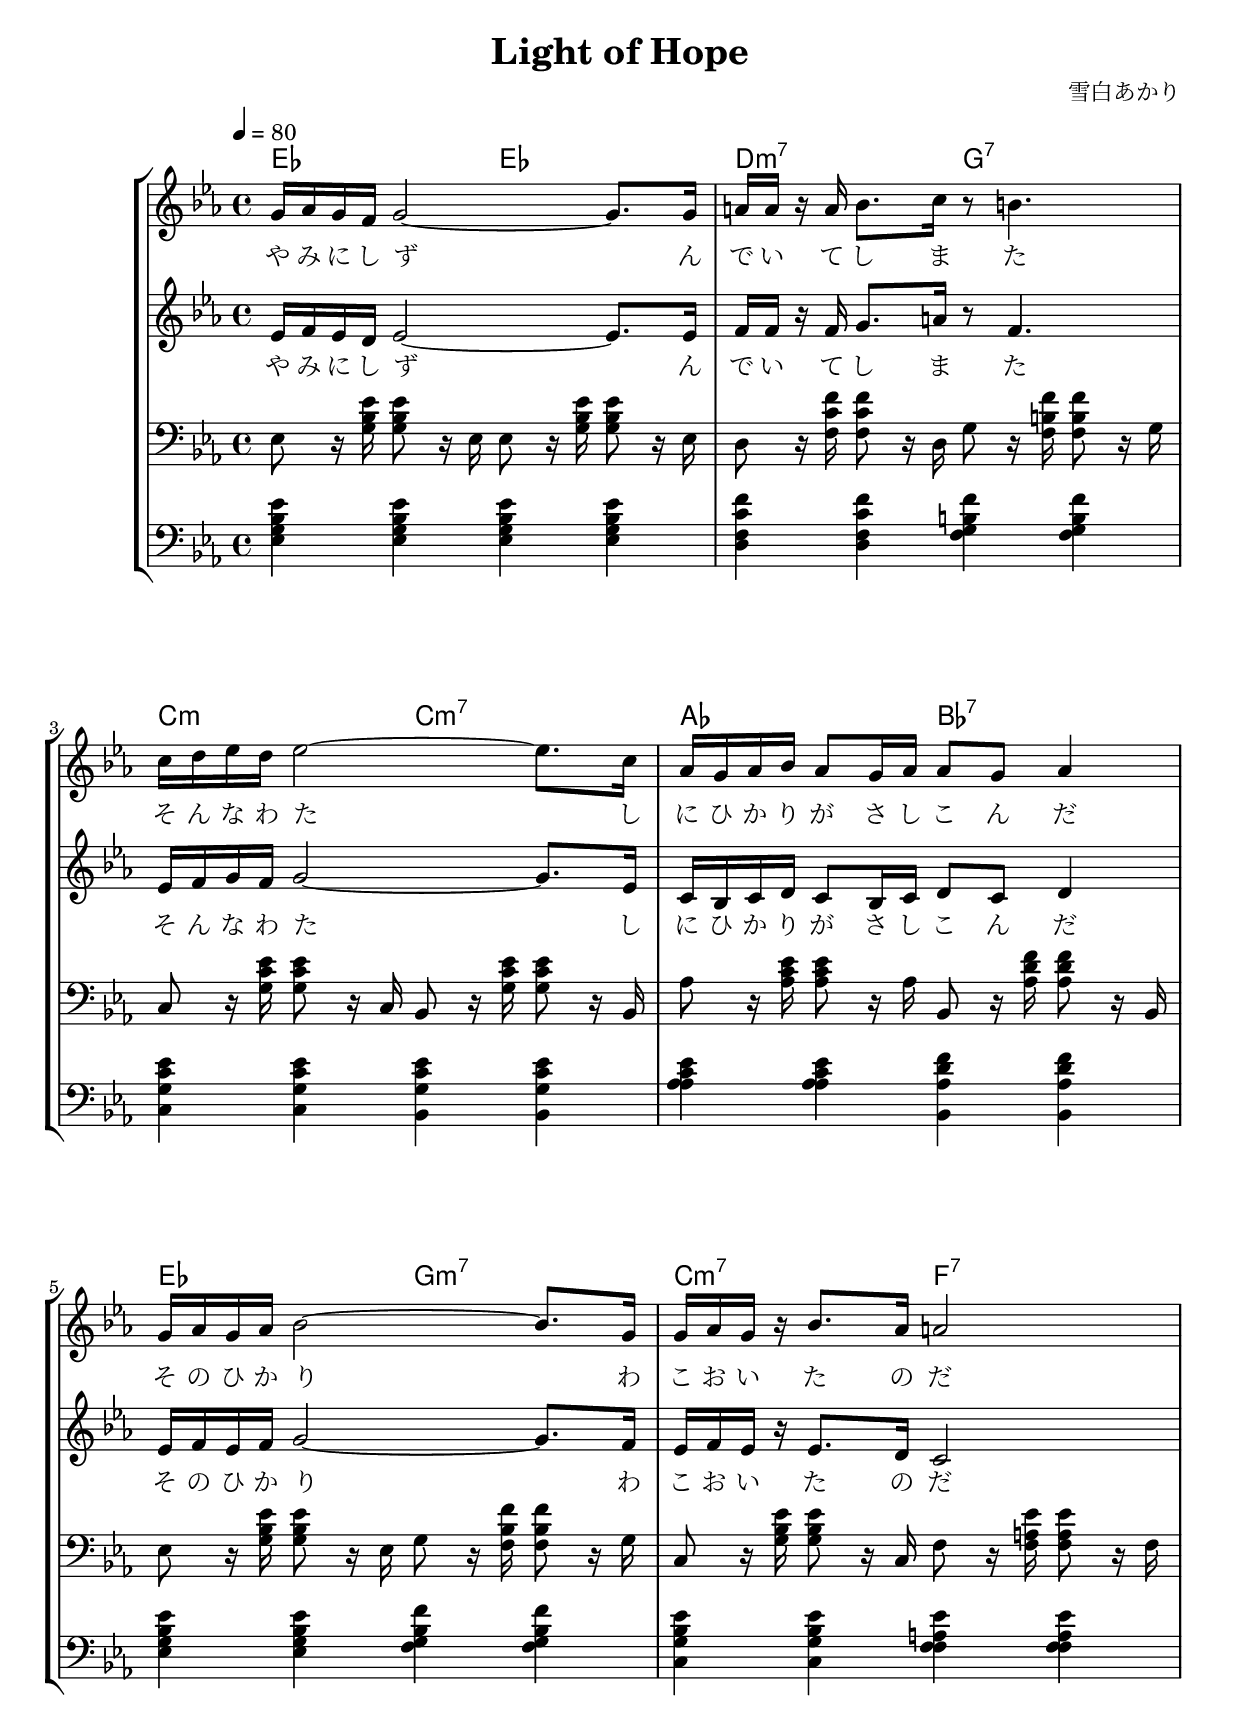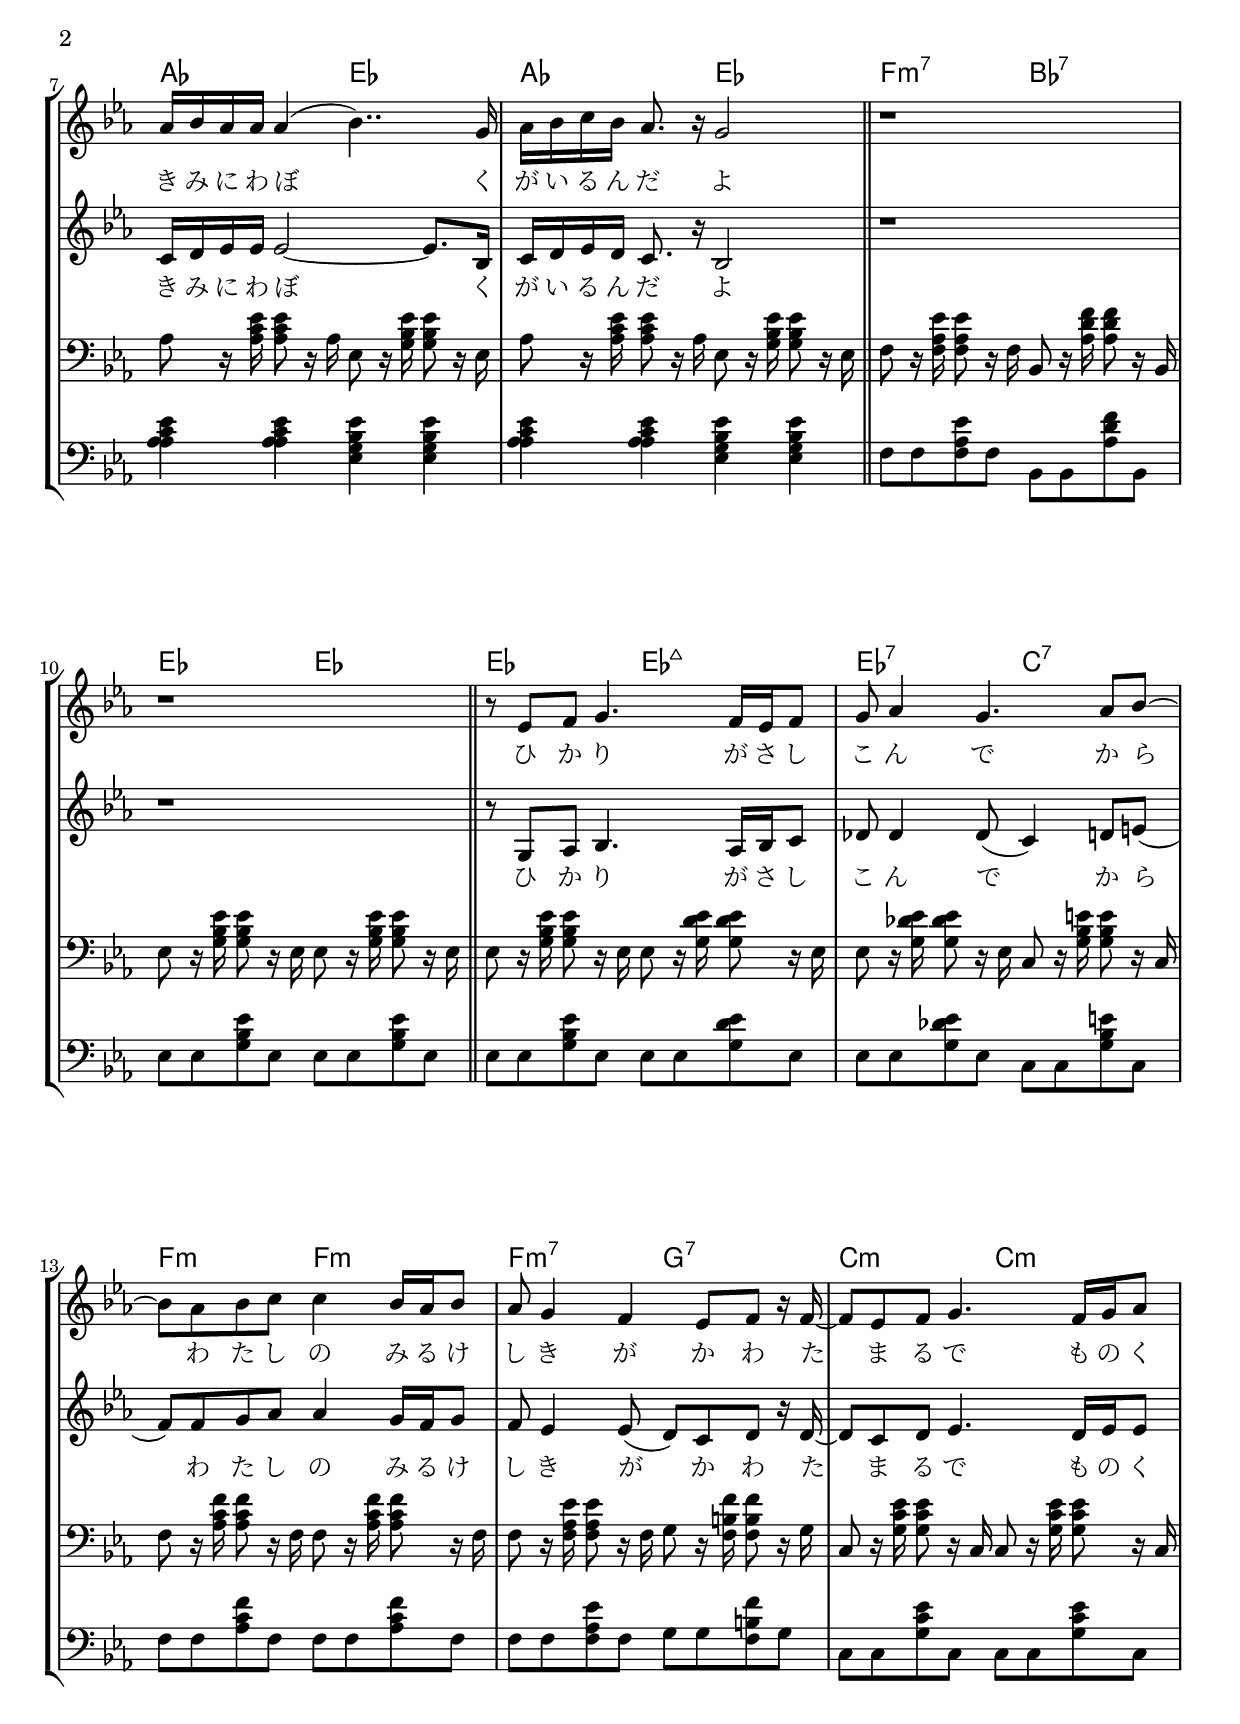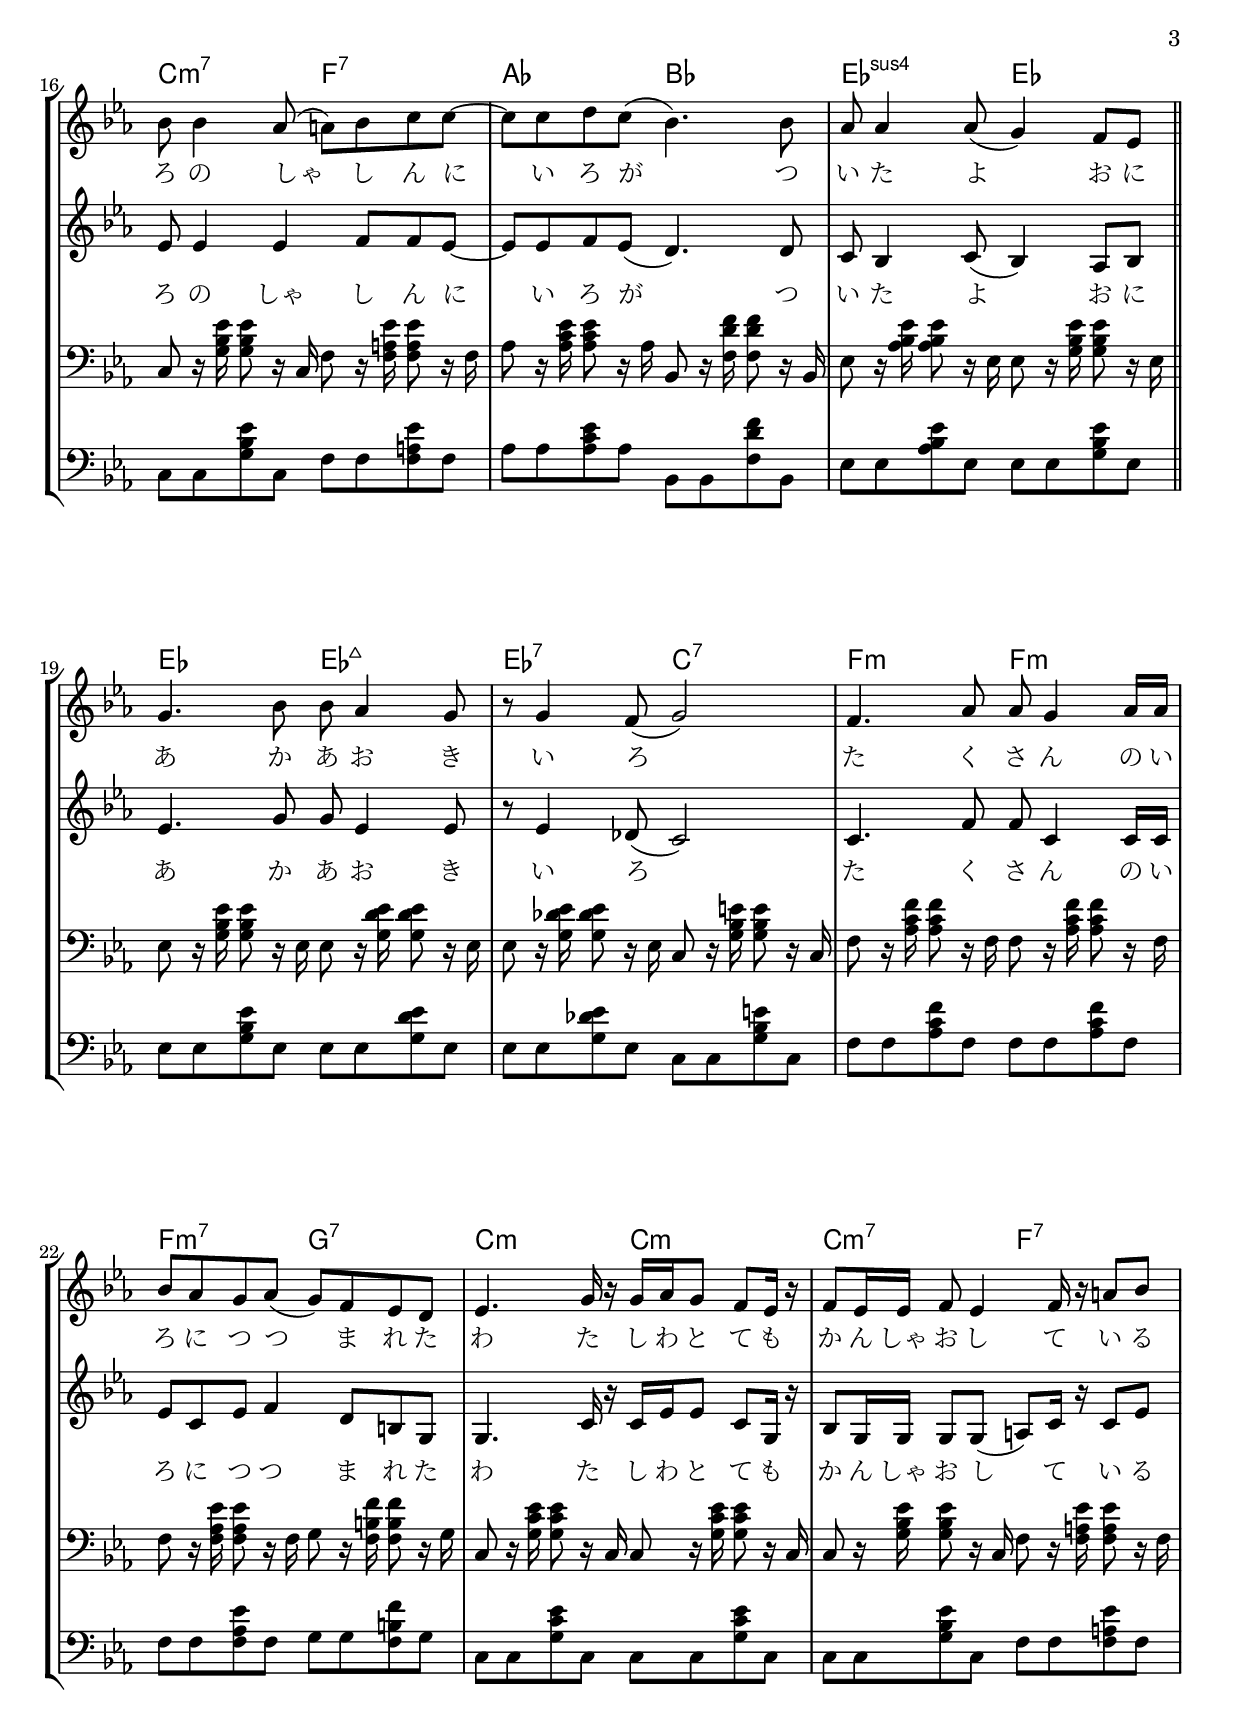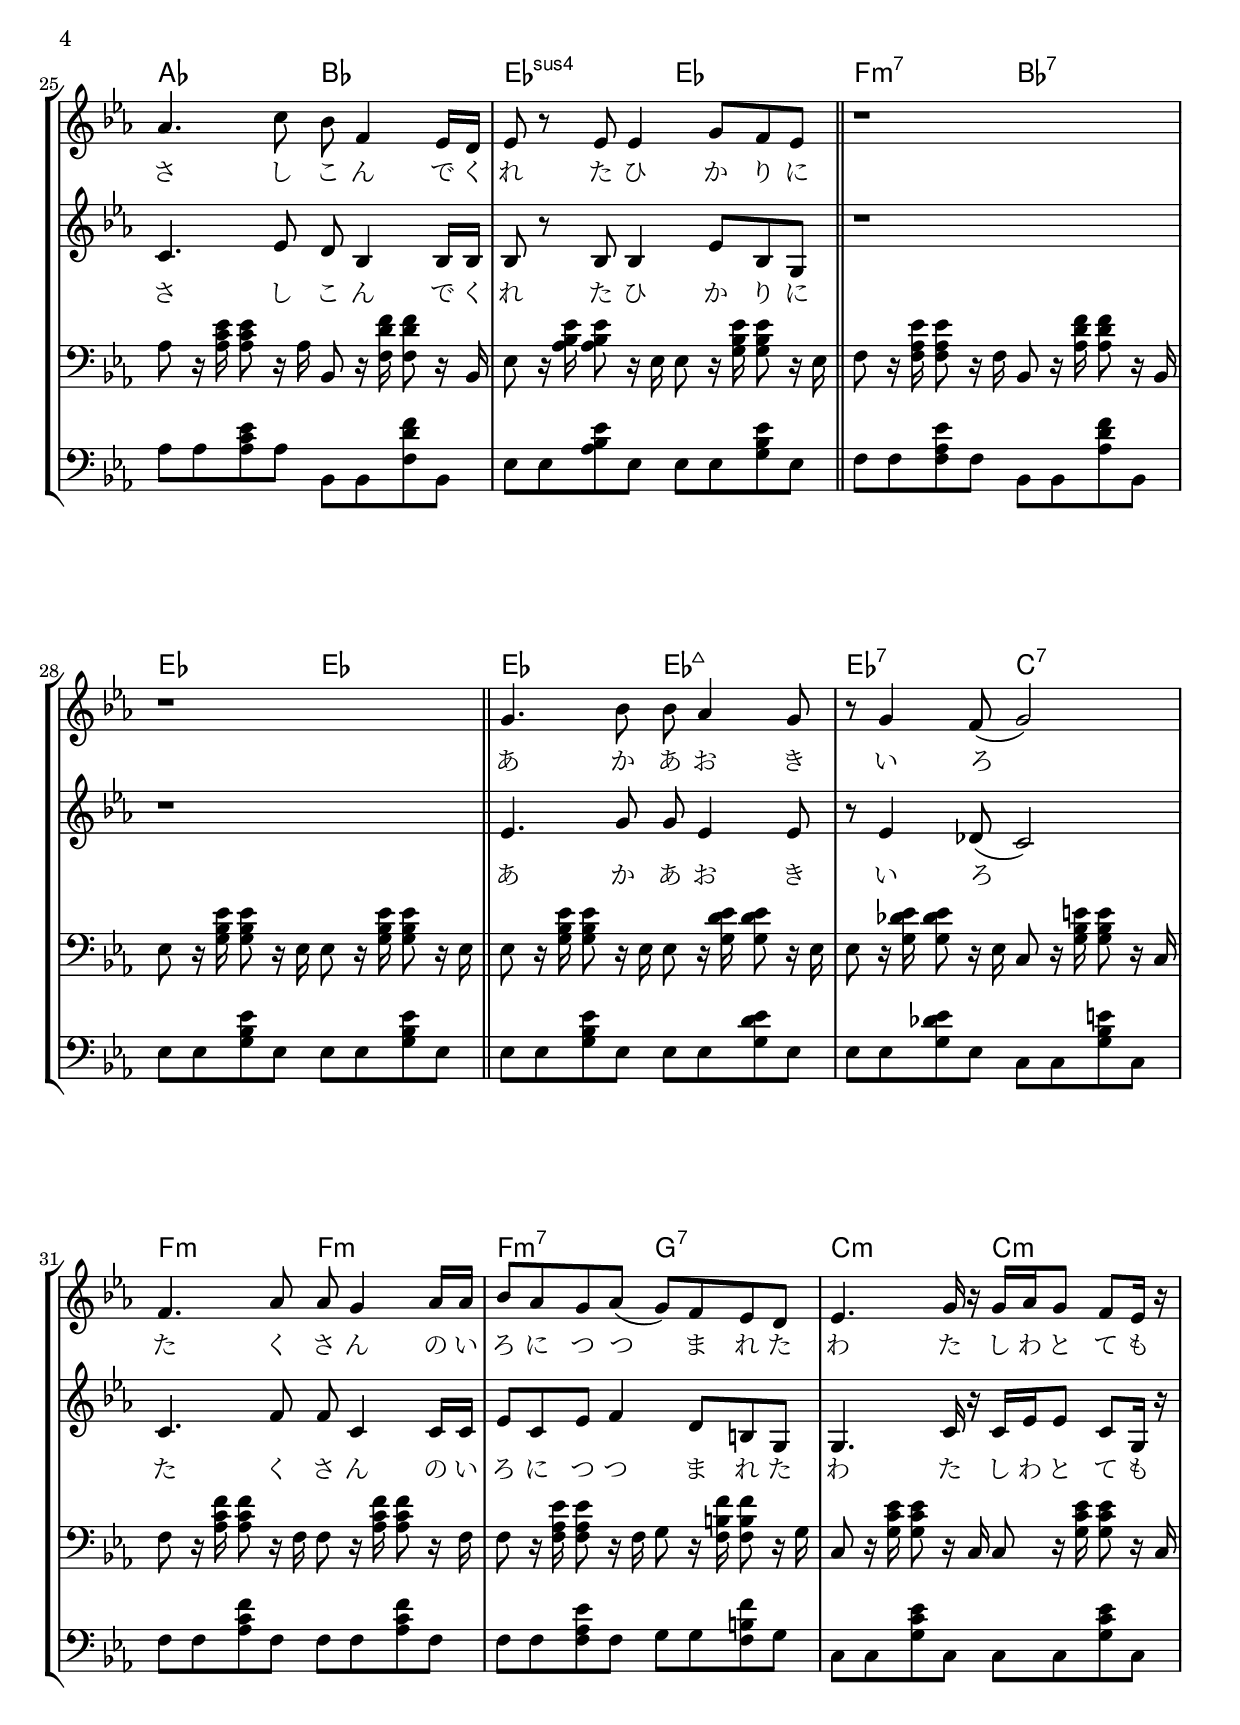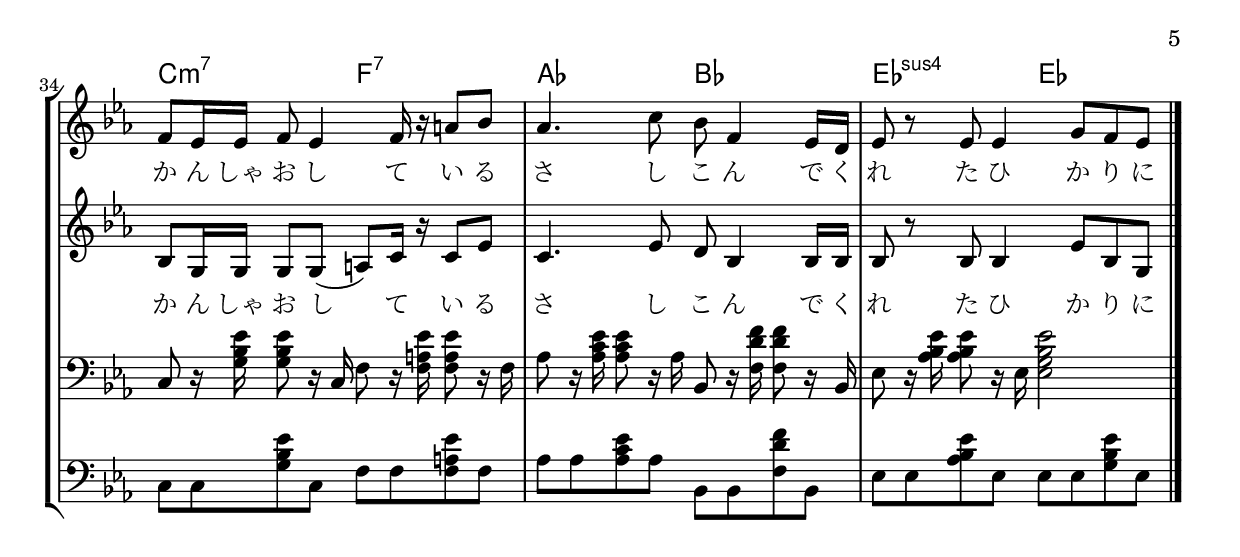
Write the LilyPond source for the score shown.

\version "2.12.1"

\header {
	title = \markup {"Light of Hope"}
	composer = \markup \center-column {雪白あかり}
}

harmony = \chordmode {
	es2 es d:min7 g:7 c:m c:min7 as bes:7 es g:min7 c:min7 f:7 as es as es 

	f:min7 bes:7 es es 

	es es:maj7 es:7 c:7 f:m f:m f:min7 g:7 c:m c:m c:min7 f:7 as bes es:sus4 es 

	es es:maj7 es:7 c:7 f:m f:m f:min7 g:7 c:m c:m c:min7 f:7 as bes es:sus4 es 

	f:min7 bes:7 es es 

	es es:maj7 es:7 c:7 f:m f:m f:min7 g:7 c:m c:m c:min7 f:7 as bes es:sus4 es 
}

melody = {
	\set Staff.midiInstrument = #"mmi0.42"
		\key es \major
	\tempo 4 = 80
g'16  as'16  g'16  f'16  g'2~g'8.  g'16 
	a'16  a'16  r16  a'16  bes'8.  c''16  r8  b'4. 
	c''16  d''16  es''16  d''16  es''2~es''8.  c''16 
	as'16  g'16  as'16  bes'16  as'8  g'16  as'16  as'8  g'8  as'4 
	g'16  as'16  g'16  as'16  bes'2~bes'8.  g'16 
	g'16  as'16  g'16  r16  bes'8.  as'16  a'2 
	as'16  bes'16  as'16  as'16  as'4  (bes'4..)  g'16 
	as'16  bes'16  c''16  bes'16  as'8.  r16  g'2
	r1 | r1   
	\set Staff.midiInstrument = #"mmi0.42"
	r8 es'8  f'8  g'4.  f'16  es'16  f'8 
	g'8  as'4  g'4.  as'8  bes'8~ 
	bes'8  as'8  bes'8  c''8  c''4  bes'16  as'16  bes'8 
	as'8  g'4  f'4  es'8  f'8  r16  f'16~ 
	f'8  es'8  f'8  g'4.  f'16  g'16  as'8 
	bes'8  bes'4  as'8  (a'8)  bes'8  c''8  c''8~ 
	c''8  c''8  d''8  c''8  (bes'4.)  bes'8 
	as'8  as'4  as'8  (g'4)  f'8  es'8
	\set Staff.midiInstrument = #"mmi0.42"
	g'4.  bes'8  bes'8  as'4  g'8 
	r8  g'4  f'8  (g'2) 
	f'4.  as'8  as'8  g'4  as'16  as'16 
	bes'8  as'8  g'8  as'8  (g'8)  f'8  es'8  d'8 
	es'4.  g'16  r16  g'16  as'16  g'8  f'8  es'16  r16 
	f'8  es'16  es'16  f'8  es'4  f'16  r16  a'8  bes'8 
	as'4.  c''8  bes'8  f'4  es'16  d'16 
	es'8  r8  es'8  es'4  g'8  f'8  es'8
	r1 | r1   
	\set Staff.midiInstrument = #"mmi0.42"
	g'4.  bes'8  bes'8  as'4  g'8 
	r8  g'4  f'8  (g'2) 
	f'4.  as'8  as'8  g'4  as'16  as'16 
	bes'8  as'8  g'8  as'8  (g'8)  f'8  es'8  d'8 
	es'4.  g'16  r16  g'16  as'16  g'8  f'8  es'16  r16 
	f'8  es'16  es'16  f'8  es'4  f'16  r16  a'8  bes'8 
	as'4.  c''8  bes'8  f'4  es'16  d'16 
	es'8  r8  es'8  es'4  g'8  f'8  es'8
	\bar "|."
}

words = \lyricmode {
	や  み  に  し  ず  ん  で  い  て  し  ま  た  そ  ん  な  わ  た  し  に  ひ  か  り  が  さ  し  こ  ん  だ  そ  の  ひ  か  り  わ  こ  お  い  た  の  だ  き  み  に  わ  ぼ  く  が  い  る  ん  だ  よ  
	
	ひ  か  り  が  さ  し  こ  ん  で  か  ら  わ  た  し  の  み  る  け  し  き  が  か  わ  た  ま  る  で  も  の  く  ろ  の  しゃ  し  ん  に  い  ろ  が  つ  い  た  よ  お  に  
	あ  か  あ  お  き  い  ろ  た  く  さ  ん  の  い  ろ  に  つ  つ  ま  れ  た  わ  た  し  わ  と  て  も  か  ん  しゃ  お  し  て  い  る  さ  し  こ  ん  で  く  れ  た  ひ  か  り  に  
	
	あ  か  あ  お  き  い  ろ  た  く  さ  ん  の  い  ろ  に  つ  つ  ま  れ  た  わ  た  し  わ  と  て  も  か  ん  しゃ  お  し  て  い  る  さ  し  こ  ん  で  く  れ  た  ひ  か  り  に  
}

secondmelody = {
	\set Staff.midiInstrument = #"mmi0.42"
		\key es \major
	\tempo 4 = 80
es'16  f'16  es'16  d'16  es'2~es'8.  es'16 
	f'16  f'16  r16  f'16  g'8.  a'16  r8  f'4. 
	es'16  f'16  g'16  f'16  g'2~g'8.  es'16 
	c'16  bes16  c'16  d'16  c'8  bes16  c'16  d'8  c'8  d'4 
	es'16  f'16  es'16  f'16  g'2~g'8.  f'16 
	es'16  f'16  es'16  r16  es'8.  d'16  c'2 
	c'16  d'16  es'16  es'16  es'2~es'8.  bes16 
	c'16  d'16  es'16  d'16  c'8.  r16  bes2
	r1 | r1   
	\set Staff.midiInstrument = #"mmi0.42"
	r8 g8  as8  bes4.  as16  bes16  c'8 
	des'8  des'4  des'8  (c'4)  d'8  e'8 
	(f'8)  f'8  g'8  as'8  as'4  g'16  f'16  g'8 
	f'8  es'4  es'8  (d'8)  c'8  d'8  r16  d'16~ 
	d'8  c'8  d'8  es'4.  d'16  es'16  es'8 
	es'8  es'4  es'4  f'8  f'8  es'8~ 
	es'8  es'8  f'8  es'8  (d'4.)  d'8 
	c'8  bes4  c'8  (bes4)  as8  bes8
	\set Staff.midiInstrument = #"mmi0.42"
	es'4.  g'8  g'8  es'4  es'8 
	r8  es'4  des'8  (c'2) 
	c'4.  f'8  f'8  c'4  c'16  c'16 
	es'8  c'8  es'8  f'4  d'8  b8  g8 
	g4.  c'16  r16  c'16  es'16  es'8  c'8  g16  r16 
	bes8  g16  g16  g8  g8  (a8)  c'16  r16  c'8  es'8 
	c'4.  es'8  d'8  bes4  bes16  bes16 
	bes8  r8  bes8  bes4  es'8  bes8  g8
	r1 | r1   
	\set Staff.midiInstrument = #"mmi0.42"
	es'4.  g'8  g'8  es'4  es'8 
	r8  es'4  des'8  (c'2) 
	c'4.  f'8  f'8  c'4  c'16  c'16 
	es'8  c'8  es'8  f'4  d'8  b8  g8 
	g4.  c'16  r16  c'16  es'16  es'8  c'8  g16  r16 
	bes8  g16  g16  g8  g8  (a8)  c'16  r16  c'8  es'8 
	c'4.  es'8  d'8  bes4  bes16  bes16 
	bes8  r8  bes8  bes4  es'8  bes8  g8
	\bar "|."
}

secondwords = \lyricmode {
	や  み  に  し  ず  ん  で  い  て  し  ま  た  そ  ん  な  わ  た  し  に  ひ  か  り  が  さ  し  こ  ん  だ  そ  の  ひ  か  り  わ  こ  お  い  た  の  だ  き  み  に  わ  ぼ  く  が  い  る  ん  だ  よ  
	
	ひ  か  り  が  さ  し  こ  ん  で  か  ら  わ  た  し  の  み  る  け  し  き  が  か  わ  た  ま  る  で  も  の  く  ろ  の  しゃ  し  ん  に  い  ろ  が  つ  い  た  よ  お  に  
	あ  か  あ  お  き  い  ろ  た  く  さ  ん  の  い  ろ  に  つ  つ  ま  れ  た  わ  た  し  わ  と  て  も  か  ん  しゃ  お  し  て  い  る  さ  し  こ  ん  で  く  れ  た  ひ  か  り  に  
	
	あ  か  あ  お  き  い  ろ  た  く  さ  ん  の  い  ろ  に  つ  つ  ま  れ  た  わ  た  し  わ  と  て  も  か  ん  しゃ  お  し  て  い  る  さ  し  こ  ん  で  く  れ  た  ひ  か  り  に  
}

tempochange = {
	\tempo 4 = 80
	r1 | r1 | r1 | r1 | r1 | r1 | r1 | r1 \bar "||"
	\tempo 4 = 80
	r1 | r1 \bar "||"
	\tempo 4 = 80
	r1 | r1 | r1 | r1 | r1 | r1 | r1 | r1 \bar "||"
	\tempo 4 = 80
	r1 | r1 | r1 | r1 | r1 | r1 | r1 | r1 \bar "||"
	\tempo 4 = 80
	r1 | r1 \bar "||"
	\tempo 4 = 80
	r1 | r1 | r1 | r1 | r1 | r1 | r1 | r1 \bar "|."
}

mainacc = {
	\clef bass
	\set Staff.midiInstrument = #"Electric Grand"
	\key es \major
	\tempo 4 = 80
	es8 r16 <g bes es'>16 <g bes es'>8 r16 es16
	es8 r16 <g bes es'>16 <g bes es'>8 r16 es16
	d8 r16 <f c' f'>16 <f c' f'>8 r16 d16
	g8 r16 <f b f'>16 <f b f'>8 r16 g16
	c8 r16 <g c' es'>16 <g c' es'>8 r16 c16
	bes,8 r16 <g c' es'>16 <g c' es'>8 r16 bes,16
	as8 r16 <as c' es'>16 <as c' es'>8 r16 as16
	bes,8 r16 <as d' f'>16 <as d' f'>8 r16 bes,16
	es8 r16 <g bes es'>16 <g bes es'>8 r16 es16
	g8 r16 <f bes f'>16 <f bes f'>8 r16 g16
	c8 r16 <g bes es'>16 <g bes es'>8 r16 c16
	f8 r16 <f a es'>16 <f a es'>8 r16 f16
	as8 r16 <as c' es'>16 <as c' es'>8 r16 as16
	es8 r16 <g bes es'>16 <g bes es'>8 r16 es16
	as8 r16 <as c' es'>16 <as c' es'>8 r16 as16
	es8 r16 <g bes es'>16 <g bes es'>8 r16 es16
	\bar "||"

	\set Staff.midiInstrument = #"Electric Grand"
	f8 r16 <f as es'>16 <f as es'>8 r16 f16
	bes,8 r16 <as d' f'>16 <as d' f'>8 r16 bes,16
	es8 r16 <g bes es'>16 <g bes es'>8 r16 es16
	es8 r16 <g bes es'>16 <g bes es'>8 r16 es16
	\bar "||"

	\set Staff.midiInstrument = #"Electric Grand"
	es8 r16 <g bes es'>16 <g bes es'>8 r16 es16
	es8 r16 <g d' es'>16 <g d' es'>8 r16 es16
	es8 r16 <g des' es'>16 <g des' es'>8 r16 es16
	c8 r16 <g bes e'>16 <g bes e'>8 r16 c16
	f8 r16 <as c' f'>16 <as c' f'>8 r16 f16
	f8 r16 <as c' f'>16 <as c' f'>8 r16 f16
	f8 r16 <f as es'>16 <f as es'>8 r16 f16
	g8 r16 <f b f'>16 <f b f'>8 r16 g16
	c8 r16 <g c' es'>16 <g c' es'>8 r16 c16
	c8 r16 <g c' es'>16 <g c' es'>8 r16 c16
	c8 r16 <g bes es'>16 <g bes es'>8 r16 c16
	f8 r16 <f a es'>16 <f a es'>8 r16 f16
	as8 r16 <as c' es'>16 <as c' es'>8 r16 as16
	bes,8 r16 <f d' f'>16 <f d' f'>8 r16 bes,16
	es8 r16 <as bes es'>16 <as bes es'>8 r16 es16
	es8 r16 <g bes es'>16 <g bes es'>8 r16 es16
	\bar "||"

	\set Staff.midiInstrument = #"Electric Grand"
	es8 r16 <g bes es'>16 <g bes es'>8 r16 es16
	es8 r16 <g d' es'>16 <g d' es'>8 r16 es16
	es8 r16 <g des' es'>16 <g des' es'>8 r16 es16
	c8 r16 <g bes e'>16 <g bes e'>8 r16 c16
	f8 r16 <as c' f'>16 <as c' f'>8 r16 f16
	f8 r16 <as c' f'>16 <as c' f'>8 r16 f16
	f8 r16 <f as es'>16 <f as es'>8 r16 f16
	g8 r16 <f b f'>16 <f b f'>8 r16 g16
	c8 r16 <g c' es'>16 <g c' es'>8 r16 c16
	c8 r16 <g c' es'>16 <g c' es'>8 r16 c16
	c8 r16 <g bes es'>16 <g bes es'>8 r16 c16
	f8 r16 <f a es'>16 <f a es'>8 r16 f16
	as8 r16 <as c' es'>16 <as c' es'>8 r16 as16
	bes,8 r16 <f d' f'>16 <f d' f'>8 r16 bes,16
	es8 r16 <as bes es'>16 <as bes es'>8 r16 es16
	es8 r16 <g bes es'>16 <g bes es'>8 r16 es16
	\bar "||"

	\set Staff.midiInstrument = #"Electric Grand"
	f8 r16 <f as es'>16 <f as es'>8 r16 f16
	bes,8 r16 <as d' f'>16 <as d' f'>8 r16 bes,16
	es8 r16 <g bes es'>16 <g bes es'>8 r16 es16
	es8 r16 <g bes es'>16 <g bes es'>8 r16 es16
	\bar "||"

	\set Staff.midiInstrument = #"Electric Grand"
	es8 r16 <g bes es'>16 <g bes es'>8 r16 es16
	es8 r16 <g d' es'>16 <g d' es'>8 r16 es16
	es8 r16 <g des' es'>16 <g des' es'>8 r16 es16
	c8 r16 <g bes e'>16 <g bes e'>8 r16 c16
	f8 r16 <as c' f'>16 <as c' f'>8 r16 f16
	f8 r16 <as c' f'>16 <as c' f'>8 r16 f16
	f8 r16 <f as es'>16 <f as es'>8 r16 f16
	g8 r16 <f b f'>16 <f b f'>8 r16 g16
	c8 r16 <g c' es'>16 <g c' es'>8 r16 c16
	c8 r16 <g c' es'>16 <g c' es'>8 r16 c16
	c8 r16 <g bes es'>16 <g bes es'>8 r16 c16
	f8 r16 <f a es'>16 <f a es'>8 r16 f16
	as8 r16 <as c' es'>16 <as c' es'>8 r16 as16
	bes,8 r16 <f d' f'>16 <f d' f'>8 r16 bes,16
	es8 r16 <as bes es'>16 <as bes es'>8 r16 es16
	<es g bes es'>2
	\bar "|."
}

subacc = {
	\clef bass
	\set Staff.midiInstrument = #"Rock Organ"
	\key es \major
	\tempo 4 = 80
	<es g bes es'>4 <es g bes es'>4
	<es g bes es'>4 <es g bes es'>4
	<d f c' f'>4 <d f c' f'>4
	<g f b f'>4 <g f b f'>4
	<c g c' es'>4 <c g c' es'>4
	<bes, g c' es'>4 <bes, g c' es'>4
	<as as c' es'>4 <as as c' es'>4
	<bes, as d' f'>4 <bes, as d' f'>4
	<es g bes es'>4 <es g bes es'>4
	<g f bes f'>4 <g f bes f'>4
	<c g bes es'>4 <c g bes es'>4
	<f f a es'>4 <f f a es'>4
	<as as c' es'>4 <as as c' es'>4
	<es g bes es'>4 <es g bes es'>4
	<as as c' es'>4 <as as c' es'>4
	<es g bes es'>4 <es g bes es'>4
	\bar "||"

	\set Staff.midiInstrument = #"Distorted Guitar"
	f8 f8 <f as es'>8 f8
	bes,8 bes,8 <as d' f'>8 bes,8
	es8 es8 <g bes es'>8 es8
	es8 es8 <g bes es'>8 es8
	\bar "||"

	\set Staff.midiInstrument = #"Distorted Guitar"
	es8 es8 <g bes es'>8 es8
	es8 es8 <g d' es'>8 es8
	es8 es8 <g des' es'>8 es8
	c8 c8 <g bes e'>8 c8
	f8 f8 <as c' f'>8 f8
	f8 f8 <as c' f'>8 f8
	f8 f8 <f as es'>8 f8
	g8 g8 <f b f'>8 g8
	c8 c8 <g c' es'>8 c8
	c8 c8 <g c' es'>8 c8
	c8 c8 <g bes es'>8 c8
	f8 f8 <f a es'>8 f8
	as8 as8 <as c' es'>8 as8
	bes,8 bes,8 <f d' f'>8 bes,8
	es8 es8 <as bes es'>8 es8
	es8 es8 <g bes es'>8 es8
	\bar "||"

	\set Staff.midiInstrument = #"Distorted Guitar"
	es8 es8 <g bes es'>8 es8
	es8 es8 <g d' es'>8 es8
	es8 es8 <g des' es'>8 es8
	c8 c8 <g bes e'>8 c8
	f8 f8 <as c' f'>8 f8
	f8 f8 <as c' f'>8 f8
	f8 f8 <f as es'>8 f8
	g8 g8 <f b f'>8 g8
	c8 c8 <g c' es'>8 c8
	c8 c8 <g c' es'>8 c8
	c8 c8 <g bes es'>8 c8
	f8 f8 <f a es'>8 f8
	as8 as8 <as c' es'>8 as8
	bes,8 bes,8 <f d' f'>8 bes,8
	es8 es8 <as bes es'>8 es8
	es8 es8 <g bes es'>8 es8
	\bar "||"

	\set Staff.midiInstrument = #"Distorted Guitar"
	f8 f8 <f as es'>8 f8
	bes,8 bes,8 <as d' f'>8 bes,8
	es8 es8 <g bes es'>8 es8
	es8 es8 <g bes es'>8 es8
	\bar "||"

	\set Staff.midiInstrument = #"Distorted Guitar"
	es8 es8 <g bes es'>8 es8
	es8 es8 <g d' es'>8 es8
	es8 es8 <g des' es'>8 es8
	c8 c8 <g bes e'>8 c8
	f8 f8 <as c' f'>8 f8
	f8 f8 <as c' f'>8 f8
	f8 f8 <f as es'>8 f8
	g8 g8 <f b f'>8 g8
	c8 c8 <g c' es'>8 c8
	c8 c8 <g c' es'>8 c8
	c8 c8 <g bes es'>8 c8
	f8 f8 <f a es'>8 f8
	as8 as8 <as c' es'>8 as8
	bes,8 bes,8 <f d' f'>8 bes,8
	es8 es8 <as bes es'>8 es8
	es8 es8 <g bes es'>8 es8
	\bar "|."
}

percA = {
	\drummode {
	r1  |r1  |r1  |r1  |r1  |r1  |r1  |r2 r8 hho4 hho8  \bar "||"
	r8 hho8 hho8 hho8 hho8 hho8 hho8 hho8  |hho8 hho8 hho2.  \bar "||"
	r8 hho8 hho8 hho8 hho8 hho8 hho8 hho8  |hho8 hho8 hho8 hho8 hho8 hho8 hho8 hho8  |r8 hho8 hho8 hho8 hho8 hho8 hho8 hho8  |hho8 hho8 hho8 hho8 hho2  |r8 hho8 hho8 hho8 hho8 hho8 hho8 hho8  |hho8 hho8 hho8 hho8 hho8 hho8 hho8 hho8  |r8 hho8 hho8 hho8 hho8 hho8 hho8 hho8  |hho8 hho8 hho2.  \bar "||"
	cymc1  |r1  |r1  |r1  |cymc1  |r1  |r1  |r1  \bar "||"
	r8 hho8 hho8 hho8 hho8 hho8 hho8 hho8  |hho8 hho8 hho2.  \bar "||"
	cymc1  |r1  |r1  |r1  |cymc1  |r1  |r1  |r1  \bar "|."
	}
}

percB = {
	\drummode {
	r4. hhp2 hhp8  |r4. hhp2 hhp8  |r4. hhp2 hhp8  |r4. hhp2 hhp8  |r4. hhp2 hhp8  |r4. hhp2 hhp8  |r4. hhp2 hhp8  |hhp4 hhp4 hhp4 hhp4  \bar "||"
	r8 sn4 sn4 sn4 sn8  |r8 sn8. sn16 sn8 sn16 sn16 sn16 sn8. sn8  \bar "||"
	r8 sn4 sn4 sn4 sn8  |r8 sn4 sn4 sn4 sn8  |r8 sn4 sn4 sn4 sn8  |r8 sn4 sn8 sn8 sn16 sn4 r16  |r8 sn4 sn4 sn4 sn8  |r8 sn4 sn4 sn4 sn8  |r8 sn4 sn4 sn4 sn8  |r8 sn8. sn16 sn8 sn16 sn16 sn16 sn8. sn8  \bar "||"
	r8 hho8 hho8 hho8 hho8 hho8 hho8 hho8  |hho8 hho8 hho8 hho8 hho8 hho8 hho8 hho8  |hho8 hho8 hho8 hho8 hho8 hho8 hho8 hho8  |hho8 hho8 hho8 hho8 hho8 hho4.  |r8 hho8 hho8 hho8 hho8 hho8 hho8 hho8  |hho8 hho8 hho8 hho8 hho8 hho8 hho8 hho8  |hho8 hho8 hho8 hho8 hho8 hho8 hho8 hho8  |hho8 hho8 hho8 hho8 hho8 hho4.  \bar "||"
	r8 sn4 sn4 sn4 sn8  |r8 sn8. sn16 sn8 sn16 sn16 sn16 sn8. sn8  \bar "||"
	r8 hho8 hho8 hho8 hho8 hho8 hho8 hho8  |hho8 hho8 hho8 hho8 hho8 hho8 hho8 hho8  |hho8 hho8 hho8 hho8 hho8 hho8 hho8 hho8  |hho8 hho8 hho8 hho8 hho8 hho4.  |r8 hho8 hho8 hho8 hho8 hho8 hho8 hho8  |hho8 hho8 hho8 hho8 hho8 hho8 hho8 hho8  |hho8 hho8 hho8 hho8 hho8 hho8 hho8 hho8  |hho8 hho8 hho8 hho8 hho8 hho4.  \bar "|."
	}
}

percC = {
	\drummode {
	hh4 hh4 hh4 hh4  |hh4 hh4 hh4 hh4  |hh4 hh4 hh4 hh4  |hh4 hh4 hh4 hh4  |hh4 hh4 hh4 hh4  |hh4 hh4 hh4 hh4  |hh4 hh4 hh4 hh4  |r4. hh2 r8  \bar "||"
	bd4 bd4 bd8. bd8 bd8.  |bd8 bd8 bd8. bd8. bd8 bd8 bd8  \bar "||"
	bd4 bd4 bd8. bd8 bd8.  |bd4 bd4 bd8. bd8 bd8.  |bd4 bd4 bd8. bd8 bd8.  |bd4 bd4 r16 bd4. r16  |bd4 bd4 bd8. bd8 bd8.  |bd4 bd4 bd8. bd8 bd8.  |bd4 bd4 bd8. bd8 bd8.  |bd8 bd8 bd8. bd8. bd8 bd8 bd8  \bar "||"
	r1  |r1  |r1  |r2. hh4  |r1  |r1  |r1  |r2. hh4  \bar "||"
	bd4 bd4 bd8. bd8 bd8.  |bd8 bd8 bd8. bd8. bd8 bd8 bd8  \bar "||"
	r1  |r1  |r1  |r2. hh4  |r1  |r1  |r1  |r2. hh4  \bar "|."
	}
}

percD = {
	\drummode {
	bd2. r8 bd8  |bd8. bd8. bd2 bd8  |bd2. r8 bd8  |bd8. bd8. bd2 bd8  |bd2. r8 bd8  |bd8. bd8. bd2 bd8  |bd2. r8 bd8  |bd8. bd4. r16 bd4 bd8  \bar "||"
	cymc1  |r1  \bar "||"
	cymc1  |r1  |cymc1  |r1  |cymc1  |r1  |cymc1  |r1  \bar "||"
	r8 sn4 sn4 sn4 sn8  |r8 sn4 sn4 sn4 sn8  |r8 sn4 sn4 sn4 sn8  |r8 sn4 sn4 sn8. sn16 sn16 sn16  |r8 sn4 sn4 sn4 sn8  |r8 sn4 sn4 sn4 sn8  |r8 sn4 sn4 sn4 sn8  |r8 sn4 sn4 sn8. sn16 sn16 sn16  \bar "||"
	cymc1  |r1  \bar "||"
	r8 sn4 sn4 sn4 sn8  |r8 sn4 sn4 sn4 sn8  |r8 sn4 sn4 sn4 sn8  |r8 sn4 sn4 sn8. sn16 sn16 sn16  |r8 sn4 sn4 sn4 sn8  |r8 sn4 sn4 sn4 sn8  |r8 sn4 sn4 sn4 sn8  |r8 sn4 sn4 sn8. sn16 sn16 sn16  \bar "|."
	}
}

percE = {
	\drummode {
	r1 | r1 | r1 | r1 | r1 | r1 | r1 | r1 \bar "||"
	r1 |r1 \bar "||"
	r1 |r1 |r1 |r2. tommh16 tommh8.  |r1 |r1 |r1 |r2. tommh16 tommh8.  \bar "||"
	bd4 bd16 bd8. bd8. bd8 bd8.  |bd4 bd16 bd8. bd16 bd8 bd8 bd8.  |bd4 bd16 bd8. bd8. bd8 bd8.  |bd4 bd16 bd8. bd16 bd8. bd4  |bd4 bd16 bd8. bd8. bd8 bd8.  |bd4 bd16 bd8. bd16 bd8 bd8 bd8.  |bd4 bd16 bd8. bd8. bd8 bd8.  |bd4 bd16 bd8. bd16 bd8. bd4  \bar "||"
	r1 |r1 \bar "||"
	bd4 bd16 bd8. bd8. bd8 bd8.  |bd4 bd16 bd8. bd16 bd8 bd8 bd8.  |bd4 bd16 bd8. bd8. bd8 bd8.  |bd4 bd16 bd8. bd16 bd8. bd4  |bd4 bd16 bd8. bd8. bd8 bd8.  |bd4 bd16 bd8. bd16 bd8 bd8 bd8.  |bd4 bd16 bd8. bd8. bd8 bd8.  |bd4 bd16 bd8. bd16 bd8. bd4  \bar "|."
	}
}

percF = {
	\drummode {
	r1 | r1 | r1 | r1 | r1 | r1 | r1 | r1 \bar "||"
	r1 |r2. r8 tomfh8  \bar "||"
	r1 |r1 |r1 |r2. r8 tomfh16 tomfh16  |r1 |r1 |r1 |r2. r8 tomfh8  \bar "||"
	r1 | r1 | r1 | r1 | r1 | r1 | r1 | r1 \bar "||"
	r1 |r2. r8 tomfh8  \bar "||"
	r1 | r1 | r1 | r1 | r1 | r1 | r1 | r1 \bar "|."
	}
}

percG = {
	\drummode {
	r1 | r1 | r1 | r1 | r1 | r1 | r1 | r1 \bar "||"
	r1 |r2. tomml16 tomml8.  \bar "||"
	r1 |r1 |r1 |r1 |r1 |r1 |r1 |r2. tomml16 tomml8.  \bar "||"
	r1 | r1 | r1 | r1 | r1 | r1 | r1 | r1 \bar "||"
	r1 |r2. tomml16 tomml8.  \bar "||"
	r1 | r1 | r1 | r1 | r1 | r1 | r1 | r1 \bar "|."
	}
}

\score {
	<<
		\new StaffGroup <<
			\new ChordNames {\harmony}
			\new Voice = "melody" {\melody}
			\new Lyrics \lyricsto "melody" \words
			\new Voice = "secondmelody" {\secondmelody}
			\new Lyrics \lyricsto "secondmelody" \secondwords
			\new Staff = "mainacc" {\mainacc}
			\new Staff = "subacc" {\subacc}
		>>
	>>
	\layout { }
}
